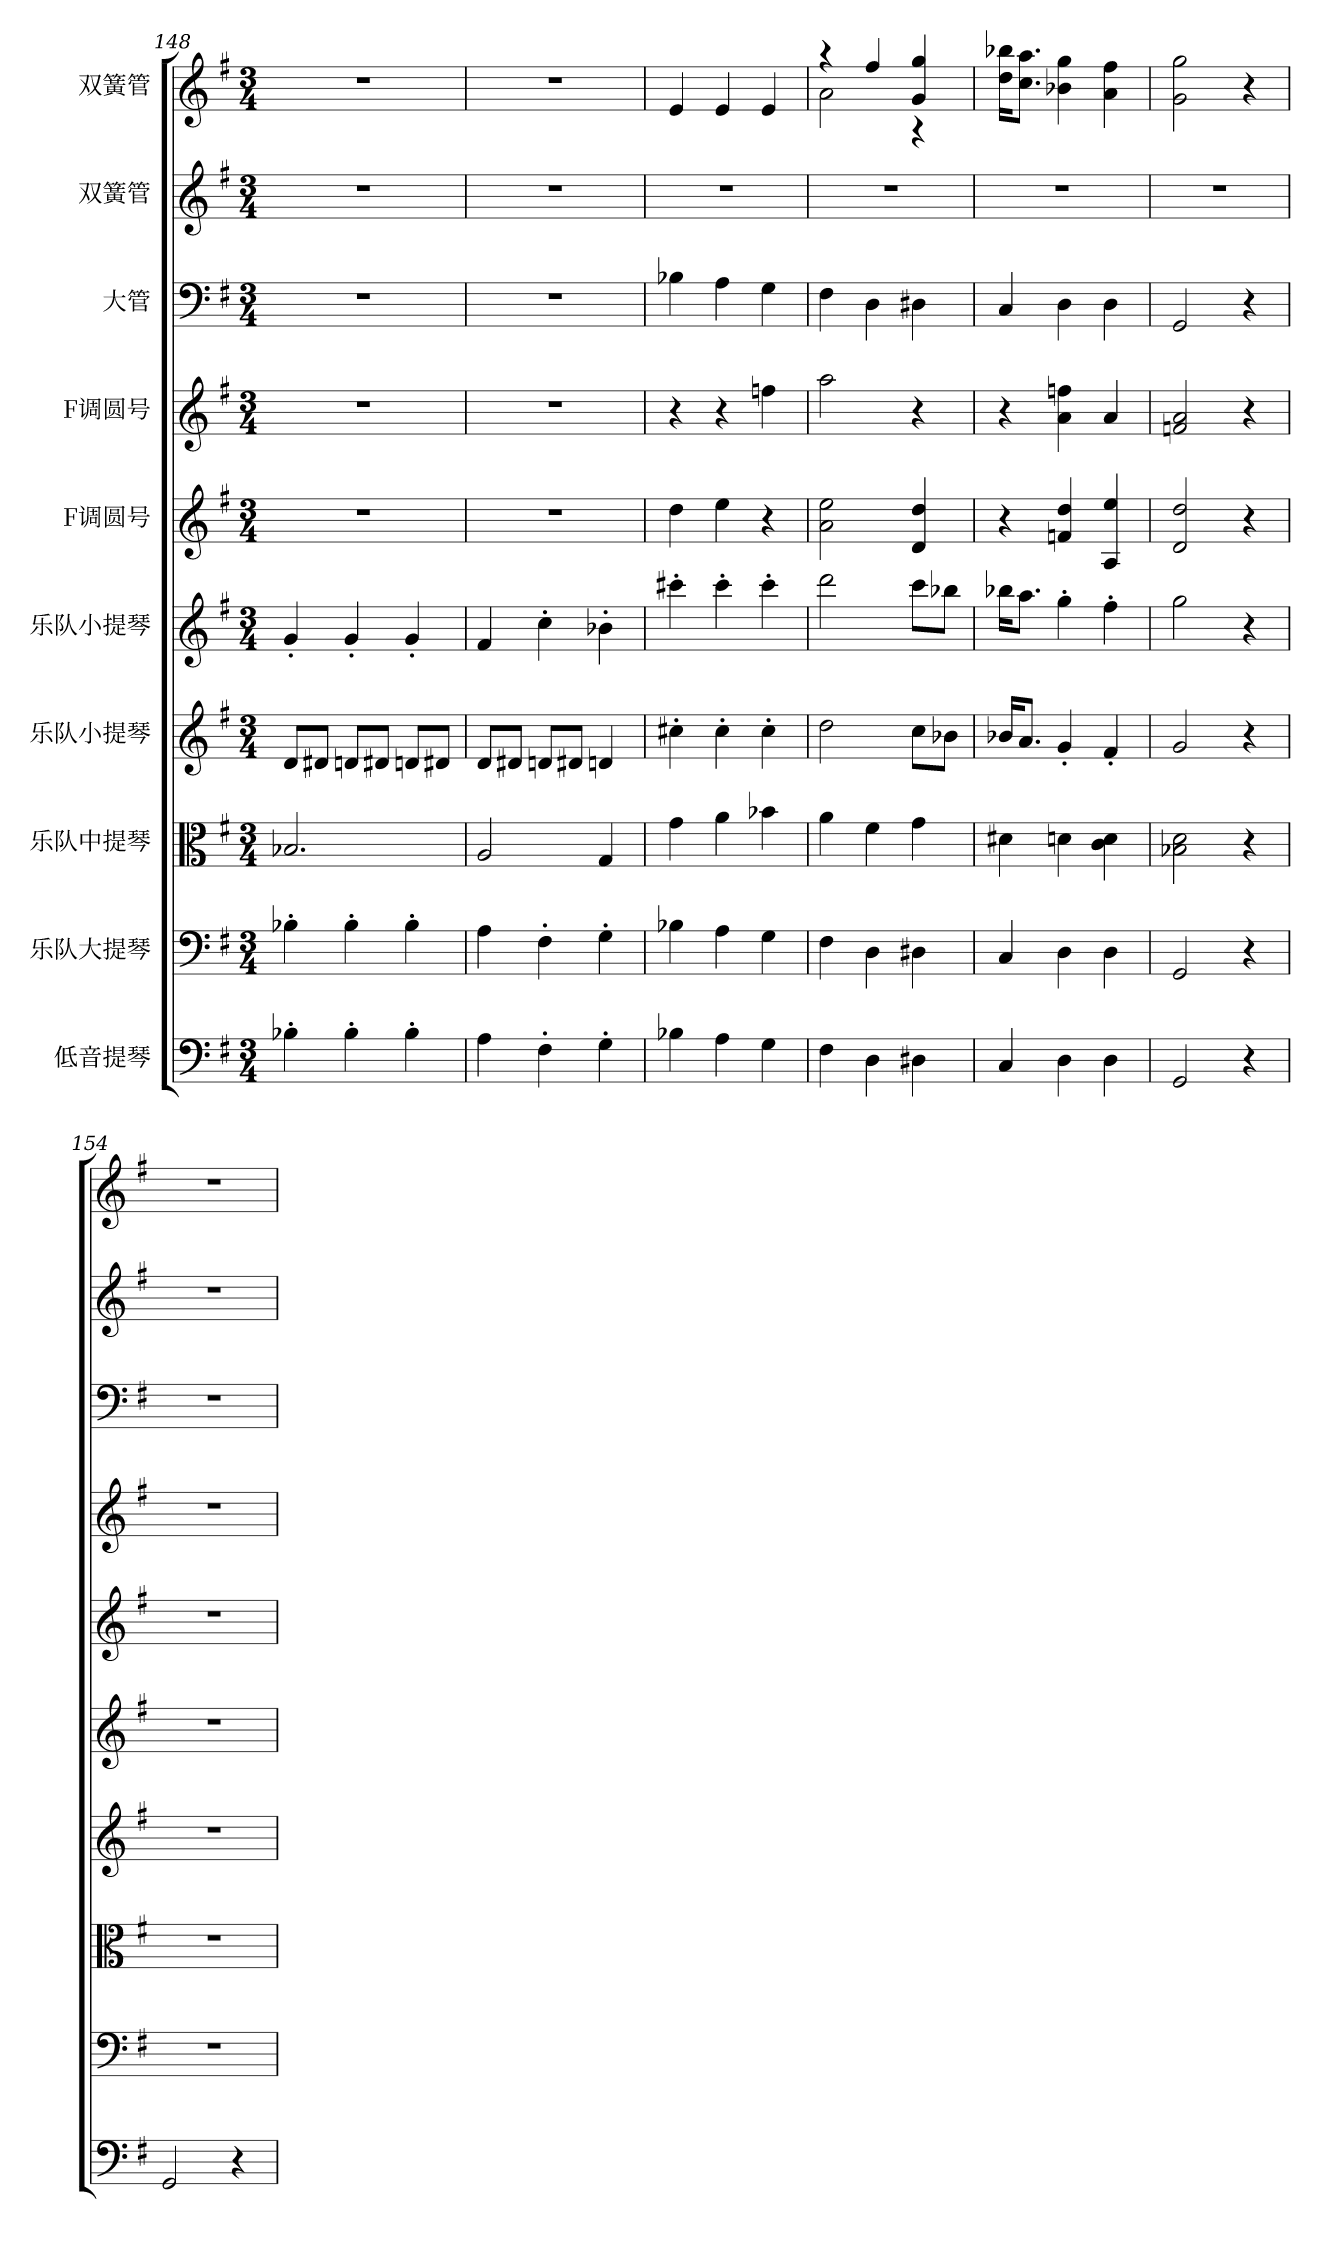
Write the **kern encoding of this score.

**kern	**kern	**kern	**kern	**kern	**kern	**kern	**kern	**kern	**kern
*part10	*part9	*part8	*part7	*part6	*part5	*part4	*part3	*part2	*part1
*staff10	*staff9	*staff8	*staff7	*staff6	*staff5	*staff4	*staff3	*staff2	*staff1
*I"低音提琴	*I"乐队大提琴	*I"乐队中提琴	*I"乐队小提琴	*I"乐队小提琴	*I"F调圆号	*I"F调圆号	*I"大管	*I"双簧管	*I"双簧管
*clefF4	*clefF4	*clefC3	*clefG2	*clefG2	*clefG2	*clefG2	*clefF4	*clefG2	*clefG2
*ITrd7c12	*	*	*	*	*ITrd4c7	*ITrd4c7	*	*	*
*k[f#]	*k[f#]	*k[f#]	*k[f#]	*k[f#]	*k[]	*k[]	*k[f#]	*k[f#]	*k[f#]
*M3/4	*M3/4	*M3/4	*M3/4	*M3/4	*M3/4	*M3/4	*M3/4	*M3/4	*M3/4
=148	=148	=148	=148	=148	=148	=148	=148	=148	=148
4BB-X'\	4B-X'\	2.B-X/	8d/L	4g'/	2.r	2.r	2.r	2.r	2.r
.	.	.	8d#X/J	.	.	.	.	.	.
4BB-'\	4B-'\	.	8dn/L	4g'/	.	.	.	.	.
.	.	.	8d#X/J	.	.	.	.	.	.
4BB-'\	4B-'\	.	8dn/L	4g'/	.	.	.	.	.
.	.	.	8d#X/J	.	.	.	.	.	.
=149	=149	=149	=149	=149	=149	=149	=149	=149	=149
*	*	*	*	*	*	*	*	*	*MM126
4AA\	4A\	2A/	8d/L	4f#/	2.r	2.r	2.r	2.r	2.r
.	.	.	8d#X/J	.	.	.	.	.	.
4FF#'\	4F#'\	.	8dn/L	4cc'\	.	.	.	.	.
.	.	.	8d#X/J	.	.	.	.	.	.
4GG'\	4G'\	4G/	4dn/	4b-X'\	.	.	.	.	.
=150	=150	=150	=150	=150	=150	=150	=150	=150	=150
*	*	*	*	*	*	*	*	*	*MM128
4BB-X\	4B-X\	4g\	4cc#X'\	4ccc#X'\	4g\	4r	4B-X\	2.r	4e/
*	*	*	*	*	*	*	*	*	*MM126
4AA\	4A\	4a\	4cc#'\	4ccc#'\	4a\	4r	4A\	.	4e/
*	*	*	*	*	*	*	*	*	*MM124
4GG\	4G\	4b-X\	4cc#'\	4ccc#'\	4r	4b-X\	4G\	.	4e/
=151	=151	=151	=151	=151	=151	=151	=151	=151	=151
*	*	*	*	*	*	*	*	*	*MM121
*	*	*	*	*	*	*	*	*	*^
4FF#\	4F#\	4a\	2dd\	2ddd\	2d\ 2a\	2dd\	4F#\	2.r	4r	2a\
*	*	*	*	*	*	*	*	*	*MM119	*
4DD\	4D\	4f#\	.	.	.	.	4D\	.	4ff#/	.
*	*	*	*	*	*	*	*	*	*MM117	*
4DD#X\	4D#X\	4g\	8cc\L	8ccc\L	4G/ 4g/	4r	4D#X\	.	4g/ 4gg/	4r
.	.	.	8b-X\J	8bb-X\J	.	.	.	.	.	.
*	*	*	*	*	*	*	*	*	*v	*v
!!LO:PB:g=z
=152	=152	=152	=152	=152	=152	=152	=152	=152	=152
*	*	*	*	*	*	*	*	*	*MM116
4CC/	4C/	4d#X\	16b-X/KL	16bb-X\KL	4r	4r	4C/	2.r	16dd\ 16bb-X\KL
.	.	.	8.a/J	8.aa\J	.	.	.	.	8.cc\ 8.aa\J
*	*	*	*	*	*	*	*	*	*MM112
4DD\	4D\	4dn\	4g'/	4gg'\	4B-X/ 4g/	4d\ 4b-X\	4D\	.	4b-X\ 4gg\
*	*	*	*	*	*	*	*	*	*MM108
4DD\	4D\	4c\ 4d\	4f#'/	4ff#'\	4D/ 4a/	4d/	4D\	.	4a\ 4ff#\
=153	=153	=153	=153	=153	=153	=153	=153	=153	=153
*	*	*	*	*	*	*	*	*	*MM105
2GGG/	2GG/	2B-X\ 2d\	2g/	2gg\	2G/ 2g/	2B-X/ 2d/	2GG/	2.r	2g\ 2gg\
4r	4r	4r	4r	4r	4r	4r	4r	.	4r
=154	=154	=154	=154	=154	=154	=154	=154	=154	=154
2GGG/	2.r	2.r	2.r	2.r	2.r	2.r	2.r	2.r	2.r
4r	.	.	.	.	.	.	.	.	.
=	=	=	=	=	=	=	=	=	=
*-	*-	*-	*-	*-	*-	*-	*-	*-	*-
